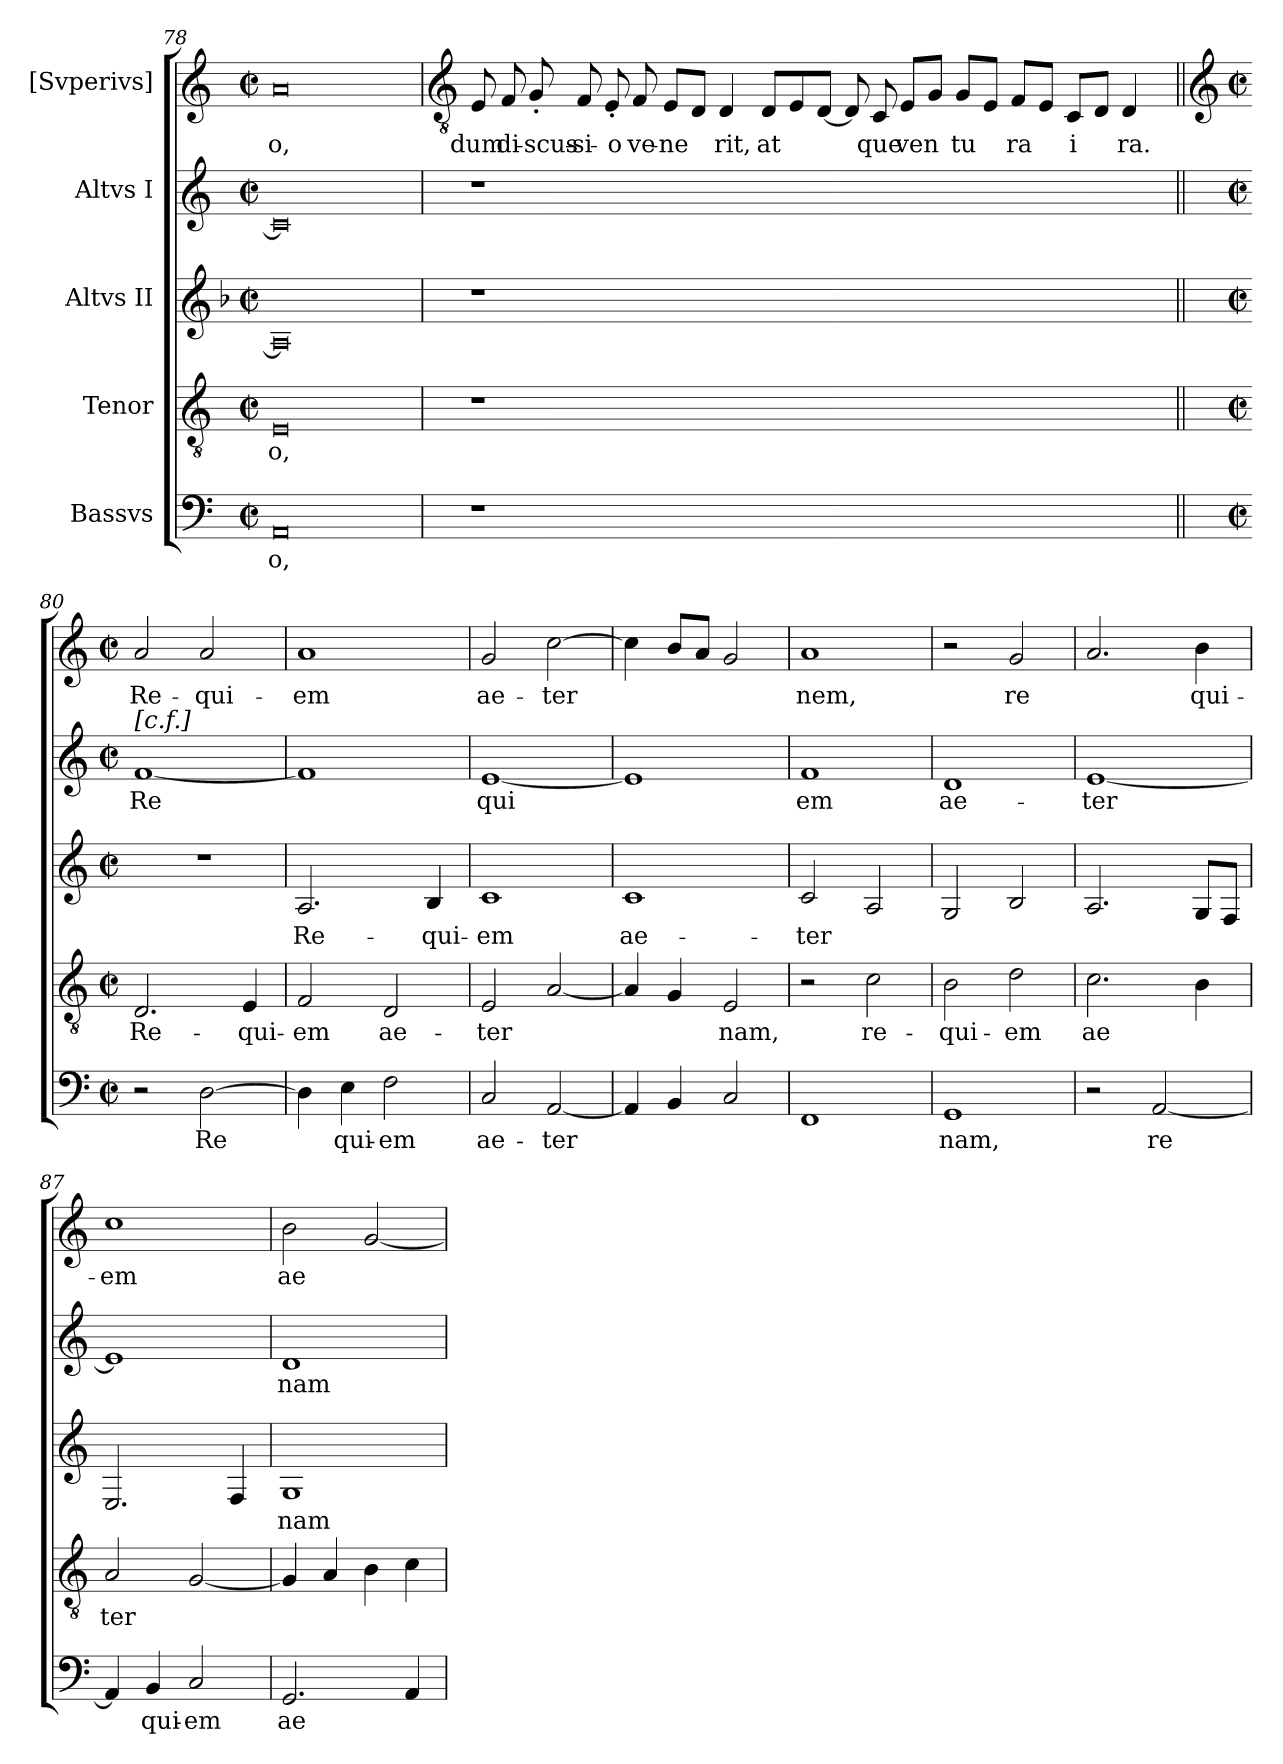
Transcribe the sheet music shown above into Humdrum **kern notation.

**kern	**text	**kern	**text	**kern	**text	**kern	**text	**kern	**text
*part5	*part5	*part4	*part4	*part3	*part3	*part2	*part2	*part1	*part1
*staff5	*staff5	*staff4	*staff4	*staff3	*staff3	*staff2	*staff2	*staff1	*staff1
*I"Bassvs	*	*I"Tenor	*	*I"Altvs II	*	*I"Altvs I	*	*I"[Svperivs]	*
*clefF4	*	*clefGv2	*	*clefG2	*	*clefG2	*	*clefG2	*
*k[]	*	*k[]	*	*k[b-]	*	*k[]	*	*k[]	*
*C:	*	*C:	*	*F:	*	*C:	*	*C:	*
*M2/2	*	*M2/2	*	*M2/2	*	*M2/2	*	*M2/2	*
*met(c|)	*	*met(c|)	*	*met(c|)	*	*met(c|)	*	*met(c|)	*
=78	=78	=78	=78	=78	=78	=78	=78	=78	=78
!	!LO:LY:b:cj	!	!LO:LY:b:cj	!	!LO:LY:b:cj	!	!LO:LY:b:cj	!	!LO:LY:b:cj
0AA	-o,	0E	-o,	0A]	.	0c]	.	0a	-o,
!!LO:LB:g=z
=79	=79	=79	=79	=79	=79	=79	=79	=79	=79
*	*	*	*	*	*	*	*	*clefGv2	*
!	!	!	!	!	!	!	!	!	!LO:LY:b:cj
1r	.	1r	.	1r	.	1r	.	8E/	dum
!	!	!	!	!	!	!	!	!	!LO:LY:b:cj
.	.	.	.	.	.	.	.	8F/	di-
!	!	!	!	!	!	!	!	!	!LO:LY:b:cj
.	.	.	.	.	.	.	.	8G'</	-scus-
!	!	!	!	!	!	!	!	!	!LO:LY:b:cj
.	.	.	.	.	.	.	.	8F/	-si-
!	!	!	!	!	!	!	!	!	!LO:LY:b:cj
.	.	.	.	.	.	.	.	8E'</	-o
!	!	!	!	!	!	!	!	!	!LO:LY:b:cj
.	.	.	.	.	.	.	.	8F/	ve-
!	!	!	!	!	!	!	!	!	!LO:LY:b:cj
.	.	.	.	.	.	.	.	8E/L	-ne-
!	!	!	!	!	!	!	!	!	!LO:LY:b:cj
.	.	.	.	.	.	.	.	8D/J	--
!	!	!	!	!	!	!	!	!	!LO:LY:b:cj
0ryy	.	0ryy	.	0ryy	.	0ryy	.	4D/	-rit,
!	!	!	!	!	!	!	!	!	!LO:LY:b:cj
.	.	.	.	.	.	.	.	8D/L	at
!	!	!	!	!	!	!	!	!	!LO:LY:b:cj
.	.	.	.	.	.	.	.	8E/	.
!	!	!	!	!	!	!	!	!	!LO:LY:b:cj
.	.	.	.	.	.	.	.	[<8D/J	.
!	!	!	!	!	!	!	!	!	!LO:LY:b:cj
.	.	.	.	.	.	.	.	8D/]	.
!	!	!	!	!	!	!	!	!	!LO:LY:b:cj
.	.	.	.	.	.	.	.	8C/	que
!	!	!	!	!	!	!	!	!	!LO:LY:b:cj
.	.	.	.	.	.	.	.	8E/L	ven-
!	!	!	!	!	!	!	!	!	!LO:LY:b:cj
.	.	.	.	.	.	.	.	8G/J	--
!	!	!	!	!	!	!	!	!	!LO:LY:b:cj
.	.	.	.	.	.	.	.	8G/L	-tu-
!	!	!	!	!	!	!	!	!	!LO:LY:b:cj
.	.	.	.	.	.	.	.	8E/J	--
!	!	!	!	!	!	!	!	!	!LO:LY:b:cj
.	.	.	.	.	.	.	.	8F/L	-ra
!	!	!	!	!	!	!	!	!	!LO:LY:b:cj
.	.	.	.	.	.	.	.	8E/J	.
!	!	!	!	!	!	!	!	!	!LO:LY:b:cj
.	.	.	.	.	.	.	.	8C/L	i-
!	!	!	!	!	!	!	!	!	!LO:LY:b:cj
.	.	.	.	.	.	.	.	8D/J	--
!	!	!	!	!	!	!	!	!	!LO:LY:b:cj
.	.	.	.	.	.	.	.	4D/	-ra.
8ryy	.	8ryy	.	8ryy	.	8ryy	.	.	.
!!LO:LB:g=z
=80||	=80||	=80||	=80||	=80||	=80||	=80||	=80||	=80||	=80||
*	*	*	*	*	*	*	*	*clefG2	*
*	*	*	*	*k[]	*	*	*	*	*
*	*	*	*	*C:	*	*	*	*	*
*M2/2	*	*M2/2	*	*M2/2	*	*M2/2	*	*M2/2	*
*met(c|)	*	*met(c|)	*	*met(c|)	*	*met(c|)	*	*met(c|)	*
!	!	!	!	!	!	!LO:TX:a:t=[c.f.]	!	!	!
!	!	!	!LO:LY:b:cj	!	!	!	!LO:LY:b:cj	!	!LO:LY:b:cj
2r	.	2.D/	Re-	1r	.	[<1f	Re-	2a/	Re-
!	!LO:LY:b:cj	!	!	!	!	!	!	!	!LO:LY:b:cj
[>2D\	Re-	.	.	.	.	.	.	2a/	-qui-
!	!	!	!LO:LY:b:cj	!	!	!	!	!	!
.	.	4E/	-qui-	.	.	.	.	.	.
=81	=81	=81	=81	=81	=81	=81	=81	=81	=81
!	!LO:LY:b:cj	!	!LO:LY:b:cj	!	!LO:LY:b:cj	!	!LO:LY:b:cj	!	!LO:LY:b:cj
4D\]	--	2F/	-em	2.A/	Re-	1f]	--	1a	-em
!	!LO:LY:b:cj	!	!	!	!	!	!	!	!
4E\	-qui-	.	.	.	.	.	.	.	.
!	!LO:LY:b:cj	!	!LO:LY:b:cj	!	!	!	!	!	!
2F\	-em	2D/	ae-	.	.	.	.	.	.
!	!	!	!	!	!LO:LY:b:cj	!	!	!	!
.	.	.	.	4B/	-qui-	.	.	.	.
=82	=82	=82	=82	=82	=82	=82	=82	=82	=82
!	!LO:LY:b:cj	!	!LO:LY:b:cj	!	!LO:LY:b:cj	!	!LO:LY:b:cj	!	!LO:LY:b:cj
2C/	ae-	2E/	-ter-	1c	-em	[<1e	-qui-	2g/	ae-
!	!LO:LY:b:cj	!	!LO:LY:b:cj	!	!	!	!	!	!LO:LY:b:cj
[<2AA/	-ter-	[<2A/	--	.	.	.	.	[>2cc\	-ter-
=83	=83	=83	=83	=83	=83	=83	=83	=83	=83
!	!LO:LY:b:cj	!	!LO:LY:b:cj	!	!LO:LY:b:cj	!	!LO:LY:b:cj	!	!LO:LY:b:cj
4AA/]	--	4A/]	--	1c	ae-	1e]	--	4cc\]	--
!	!LO:LY:b:cj	!	!LO:LY:b:cj	!	!	!	!	!	!LO:LY:b:cj
4BB/	--	4G/	--	.	.	.	.	8b/L	--
!	!	!	!	!	!	!	!	!	!LO:LY:b:cj
.	.	.	.	.	.	.	.	8a/J	--
!	!LO:LY:b:cj	!	!LO:LY:b:cj	!	!	!	!	!	!LO:LY:b:cj
2C/	--	2E/	-nam,	.	.	.	.	2g/	--
=84	=84	=84	=84	=84	=84	=84	=84	=84	=84
!	!LO:LY:b:cj	!	!	!	!LO:LY:b:cj	!	!LO:LY:b:cj	!	!LO:LY:b:cj
1FF	--	2r	.	2c/	-ter-	1f	-em	1a	-nem,
!	!	!	!LO:LY:b:cj	!	!LO:LY:b:cj	!	!	!	!
.	.	2c\	re-	2A/	--	.	.	.	.
=85	=85	=85	=85	=85	=85	=85	=85	=85	=85
!	!LO:LY:b:cj	!	!LO:LY:b:cj	!	!LO:LY:b:cj	!	!LO:LY:b:cj	!	!
1GG	-nam,	2B\	-qui-	2G/	--	1d	ae-	2r	.
!	!	!	!LO:LY:b:cj	!	!LO:LY:b:cj	!	!	!	!LO:LY:b:cj
.	.	2d\	-em	2B/	--	.	.	2g/	re-
=86	=86	=86	=86	=86	=86	=86	=86	=86	=86
!	!	!	!LO:LY:b:cj	!	!LO:LY:b:cj	!	!LO:LY:b:cj	!	!LO:LY:b:cj
2r	.	2.c\	ae-	2.A/	--	[>1e	-ter-	2.a/	--
!	!LO:LY:b:cj	!	!	!	!	!	!	!	!
[>2AA/	re-	.	.	.	.	.	.	.	.
!	!	!	!LO:LY:b:cj	!	!LO:LY:b:cj	!	!	!	!LO:LY:b:cj
.	.	4B\	--	8G/L	--	.	.	4b\	-qui-
!	!	!	!	!	!LO:LY:b:cj	!	!	!	!
.	.	.	.	8F/J	--	.	.	.	.
!!LO:PB:g=z
=87	=87	=87	=87	=87	=87	=87	=87	=87	=87
!	!LO:LY:b:cj	!	!LO:LY:b:cj	!	!LO:LY:b:cj	!	!LO:LY:b:cj	!	!LO:LY:b:cj
4AA/]	--	2A/	-ter-	2.E/	--	1e]	--	1cc	-em
!	!LO:LY:b:cj	!	!	!	!	!	!	!	!
4BB/	-qui-	.	.	.	.	.	.	.	.
!	!LO:LY:b:cj	!	!LO:LY:b:cj	!	!	!	!	!	!
2C/	-em	[<2G/	--	.	.	.	.	.	.
!	!	!	!	!	!LO:LY:b:cj	!	!	!	!
.	.	.	.	4F/	--	.	.	.	.
=88	=88	=88	=88	=88	=88	=88	=88	=88	=88
!	!LO:LY:b:cj	!	!LO:LY:b:cj	!	!LO:LY:b:cj	!	!LO:LY:b:cj	!	!LO:LY:b:cj
2.GG/	ae-	4G/]	--	1G	-nam	1d	-nam	2b\	ae-
!	!	!	!LO:LY:b:cj	!	!	!	!	!	!
.	.	4A/	--	.	.	.	.	.	.
!	!	!	!LO:LY:b:cj	!	!	!	!	!	!LO:LY:b:cj
.	.	4B\	--	.	.	.	.	[<2g/	--
!	!LO:LY:b:cj	!	!LO:LY:b:cj	!	!	!	!	!	!
4AA/	--	4c\	--	.	.	.	.	.	.
=	=	=	=	=	=	=	=	=	=
*-	*-	*-	*-	*-	*-	*-	*-	*-	*-
